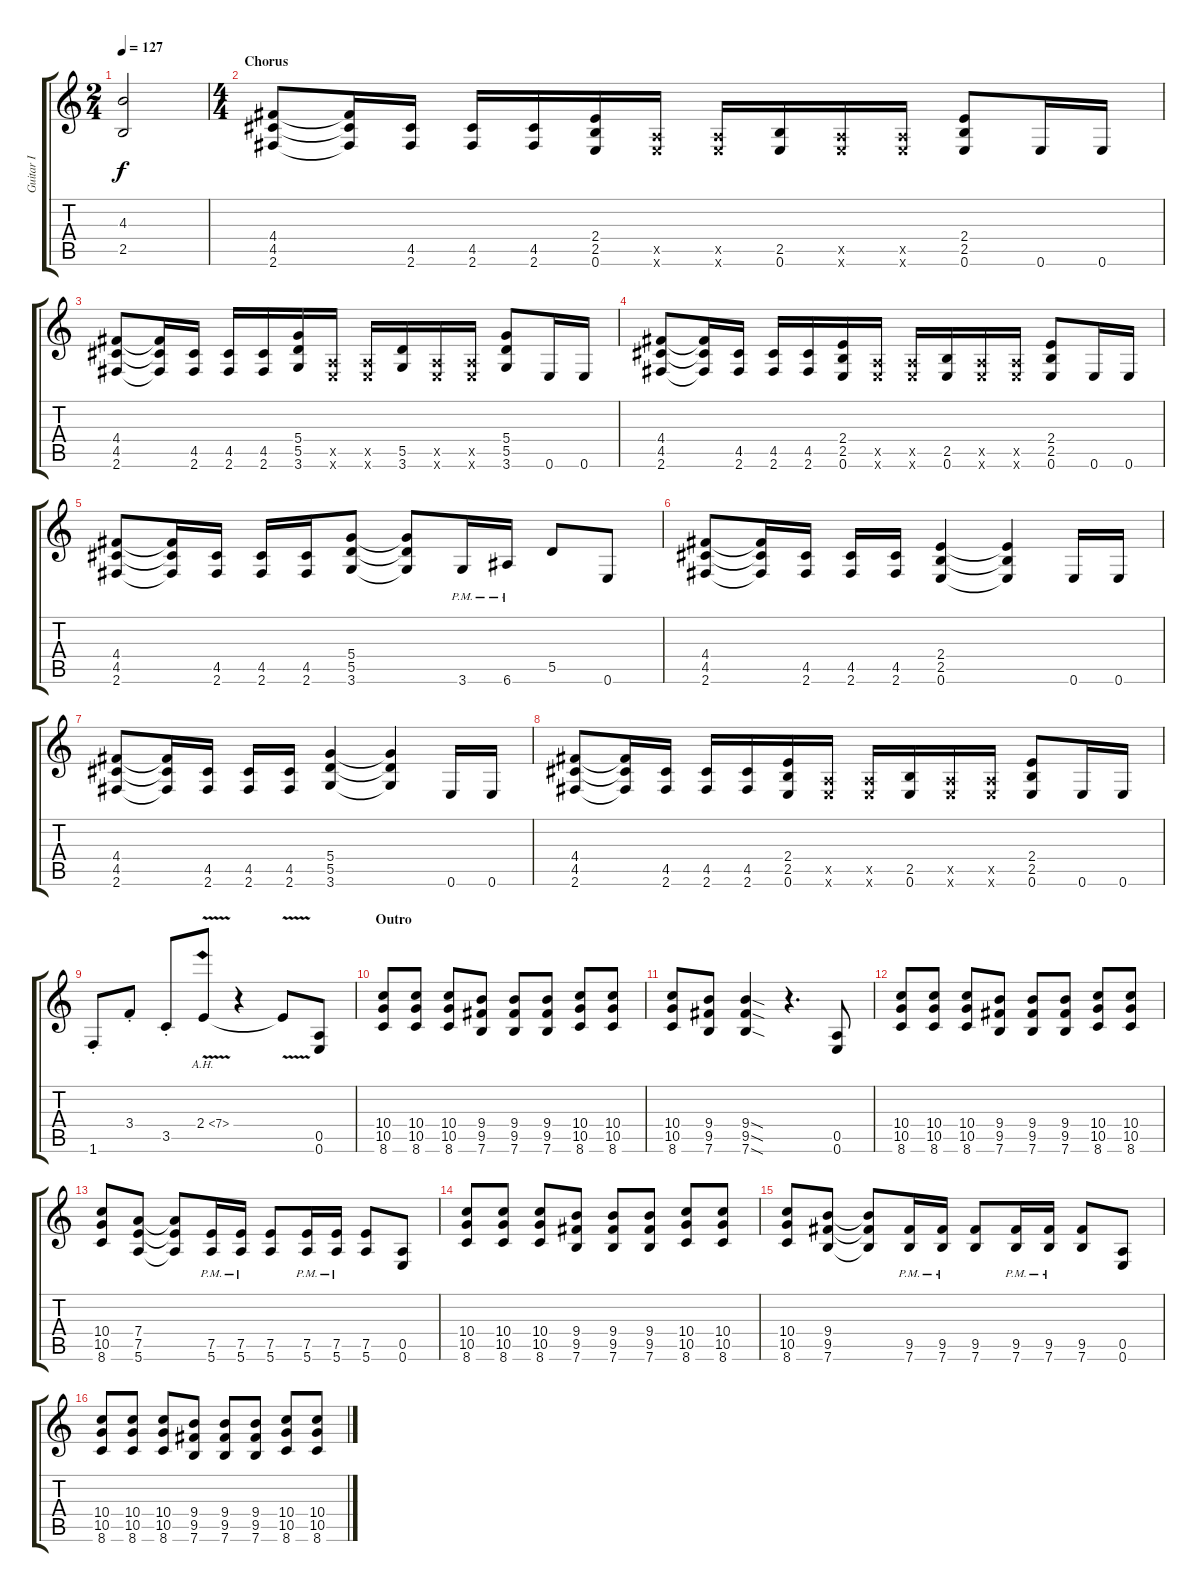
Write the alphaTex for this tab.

\track ("Guitar I" "Guitar I") {instrument distortionguitar}
\staff {score tabs}
\tuning (E4 B3 G3 D3 A2 E2) {hide}
\ts (2 4)
\tempo 127
\clef g2
\ks c
(4.3{t} 2.5{t}).2{dy f} |
\ts (4 4)
\section ("" "Chorus")
(4.4 4.5 2.6).8{balance 0 instrument distortionguitar} (4.4{t} 4.5{t} 2.6{t}).16 (4.5 2.6).16 (4.5 2.6).16 (4.5 2.6).16 (2.4 2.5 0.6).16 (0.5{x} 0.6{x}).16 (0.5{x} 0.6{x}).16 (2.5 0.6).16 (0.5{x} 0.6{x}).16 (0.5{x} 0.6{x}).16 (2.4 2.5 0.6).8 0.6.16 0.6.16 |
(4.4 4.5 2.6).8 (4.4{t} 4.5{t} 2.6{t}).16 (4.5 2.6).16 (4.5 2.6).16 (4.5 2.6).16 (5.4 5.5 3.6).16 (0.5{x} 0.6{x}).16 (0.5{x} 0.6{x}).16 (5.5 3.6).16 (0.5{x} 0.6{x}).16 (0.5{x} 0.6{x}).16 (5.4 5.5 3.6).8 0.6.16 0.6.16 |
(4.4 4.5 2.6).8 (4.4{t} 4.5{t} 2.6{t}).16 (4.5 2.6).16 (4.5 2.6).16 (4.5 2.6).16 (2.4 2.5 0.6).16 (0.5{x} 0.6{x}).16 (0.5{x} 0.6{x}).16 (2.5 0.6).16 (0.5{x} 0.6{x}).16 (0.5{x} 0.6{x}).16 (2.4 2.5 0.6).8 0.6.16 0.6.16 |
(4.4 4.5 2.6).8 (4.4{t} 4.5{t} 2.6{t}).16 (4.5 2.6).16 (4.5 2.6).16 (4.5 2.6).16 (5.4 5.5 3.6).8 (5.4{t} 5.5{t} 3.6{t}).8 3.6{pm}.16 6.6{pm}.16 5.5.8 0.6.8 |
(4.4 4.5 2.6).8 (4.4{t} 4.5{t} 2.6{t}).16 (4.5 2.6).16 (4.5 2.6).16 (4.5 2.6).16 (2.4 2.5 0.6).4 (2.4{t} 2.5{t} 0.6{t}).4 0.6.16 0.6.16 |
(4.4 4.5 2.6).8 (4.4{t} 4.5{t} 2.6{t}).16 (4.5 2.6).16 (4.5 2.6).16 (4.5 2.6).16 (5.4 5.5 3.6).4 (5.4{t} 5.5{t} 3.6{t}).4 0.6.16 0.6.16 |
(4.4 4.5 2.6).8 (4.4{t} 4.5{t} 2.6{t}).16 (4.5 2.6).16 (4.5 2.6).16 (4.5 2.6).16 (2.4 2.5 0.6).16 (0.5{x} 0.6{x}).16 (0.5{x} 0.6{x}).16 (2.5 0.6).16 (0.5{x} 0.6{x}).16 (0.5{x} 0.6{x}).16 (2.4 2.5 0.6).8 0.6.16 0.6.16 |
1.6{st}.8 3.4{st}.8 3.5{st}.8 2.4{ah 5 v}.8 r.4 2.4{t}.8 (0.5 0.6).8 |
\section ("" "Outro")
(10.4 10.5 8.6).8 (10.4 10.5 8.6).8 (10.4 10.5 8.6).8 (9.4 9.5 7.6).8 (9.4 9.5 7.6).8 (9.4 9.5 7.6).8 (10.4 10.5 8.6).8 (10.4 10.5 8.6).8 |
(10.4 10.5 8.6).8 (9.4 9.5 7.6).8 (9.4{sod} 9.5{sod} 7.6{sod}).4 r.4{d} (0.5 0.6).8 |
(10.4 10.5 8.6).8 (10.4 10.5 8.6).8 (10.4 10.5 8.6).8 (9.4 9.5 7.6).8 (9.4 9.5 7.6).8 (9.4 9.5 7.6).8 (10.4 10.5 8.6).8 (10.4 10.5 8.6).8 |
(10.4 10.5 8.6).8 (7.4 7.5 5.6).8 (7.4{t} 7.5{t} 5.6{t}).8 (7.5{pm} 5.6{pm}).16 (7.5{pm} 5.6{pm}).16 (7.5 5.6).8 (7.5{pm} 5.6{pm}).16 (7.5{pm} 5.6{pm}).16 (7.5 5.6).8 (0.5 0.6).8 |
(10.4 10.5 8.6).8 (10.4 10.5 8.6).8 (10.4 10.5 8.6).8 (9.4 9.5 7.6).8 (9.4 9.5 7.6).8 (9.4 9.5 7.6).8 (10.4 10.5 8.6).8 (10.4 10.5 8.6).8 |
(10.4 10.5 8.6).8 (9.4 9.5 7.6).8 (9.4{t} 9.5{t} 7.6{t}).8 (9.5{pm} 7.6{pm}).16 (9.5{pm} 7.6{pm}).16 (9.5 7.6).8 (9.5{pm} 7.6{pm}).16 (9.5{pm} 7.6{pm}).16 (9.5 7.6).8 (0.5 0.6).8 |
(10.4 10.5 8.6).8 (10.4 10.5 8.6).8 (10.4 10.5 8.6).8 (9.4 9.5 7.6).8 (9.4 9.5 7.6).8 (9.4 9.5 7.6).8 (10.4 10.5 8.6).8 (10.4 10.5 8.6).8
